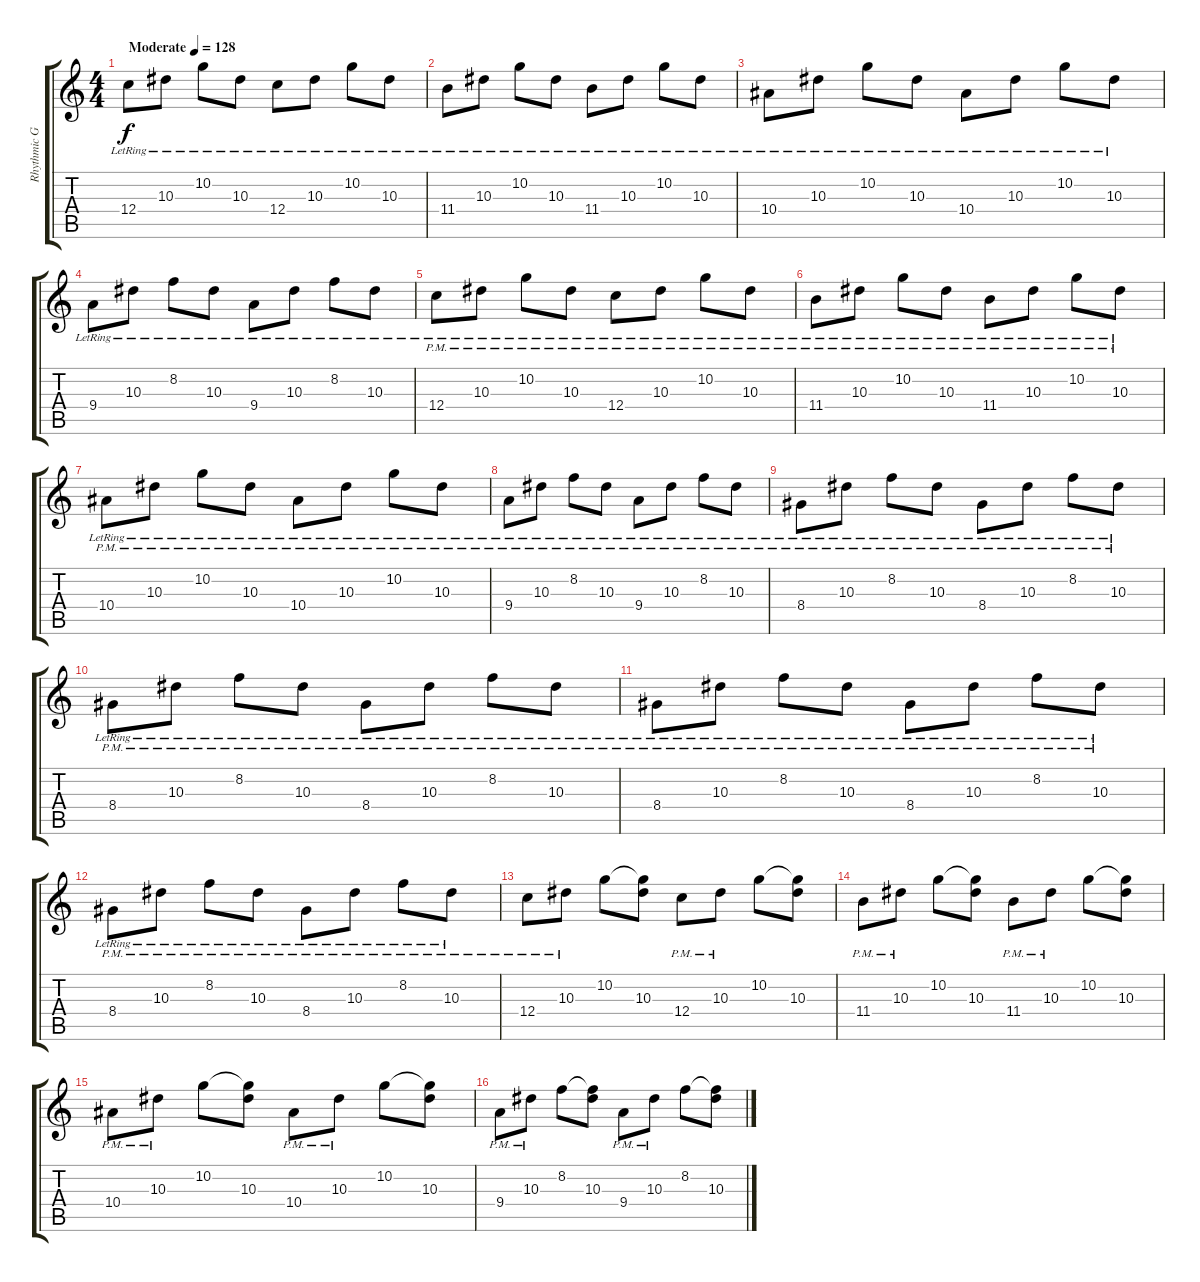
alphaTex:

\track ("Rhythmic Guitar" "Rhythmic G") {instrument distortionguitar}
\staff {score tabs}
\tuning (D4 A3 F3 C3 G2 C2) {hide}
\ts (4 4)
\tempo (128 "Moderate")
\clef g2
\ks c
12.4{lr}.8{dy f instrument electricguitarclean} 10.3{lr}.8 10.2{lr}.8 10.3{lr}.8 12.4{lr}.8 10.3{lr}.8 10.2{lr}.8 10.3{lr}.8 |
11.4{lr}.8 10.3{lr}.8 10.2{lr}.8 10.3{lr}.8 11.4{lr}.8 10.3{lr}.8 10.2{lr}.8 10.3{lr}.8 |
10.4{lr}.8 10.3{lr}.8 10.2{lr}.8 10.3{lr}.8 10.4{lr}.8 10.3{lr}.8 10.2{lr}.8 10.3{lr}.8 |
9.4{lr}.8 10.3{lr}.8 8.2{lr}.8 10.3{lr}.8 9.4{lr}.8 10.3{lr}.8 8.2{lr}.8 10.3{lr}.8 |
12.4{pm lr}.8 10.3{pm lr}.8 10.2{pm lr}.8 10.3{pm lr}.8 12.4{pm lr}.8 10.3{pm lr}.8 10.2{pm lr}.8 10.3{pm lr}.8 |
11.4{pm lr}.8 10.3{pm lr}.8 10.2{pm lr}.8 10.3{pm lr}.8 11.4{pm lr}.8 10.3{pm lr}.8 10.2{pm lr}.8 10.3{pm lr}.8 |
10.4{pm lr}.8 10.3{pm lr}.8 10.2{pm lr}.8 10.3{pm lr}.8 10.4{pm lr}.8 10.3{pm lr}.8 10.2{pm lr}.8 10.3{pm lr}.8 |
9.4{pm lr}.8 10.3{pm lr}.8 8.2{pm lr}.8 10.3{pm lr}.8 9.4{pm lr}.8 10.3{pm lr}.8 8.2{pm lr}.8 10.3{pm lr}.8 |
8.4{pm lr}.8 10.3{pm lr}.8 8.2{pm lr}.8 10.3{pm lr}.8 8.4{pm lr}.8 10.3{pm lr}.8 8.2{pm lr}.8 10.3{pm lr}.8 |
8.4{pm lr}.8 10.3{pm lr}.8 8.2{pm lr}.8 10.3{pm lr}.8 8.4{pm lr}.8 10.3{pm lr}.8 8.2{pm lr}.8 10.3{pm lr}.8 |
8.4{pm lr}.8 10.3{pm lr}.8 8.2{pm lr}.8 10.3{pm lr}.8 8.4{pm lr}.8 10.3{pm lr}.8 8.2{pm lr}.8 10.3{pm lr}.8 |
8.4{pm lr}.8 10.3{pm lr}.8 8.2{pm lr}.8 10.3{pm lr}.8 8.4{pm lr}.8 10.3{pm lr}.8 8.2{pm lr}.8 10.3{pm lr}.8 |
12.4{pm}.8{instrument distortionguitar} 10.3{pm}.8 10.2.8 (10.2{t} 10.3).8 12.4{pm}.8 10.3{pm}.8 10.2.8 (10.2{t} 10.3).8 |
11.4{pm}.8 10.3{pm}.8 10.2.8 (10.2{t} 10.3).8 11.4{pm}.8 10.3{pm}.8 10.2.8 (10.2{t} 10.3).8 |
10.4{pm}.8 10.3{pm}.8 10.2.8 (10.2{t} 10.3).8 10.4{pm}.8 10.3{pm}.8 10.2.8 (10.2{t} 10.3).8 |
9.4{pm}.8 10.3{pm}.8 8.2.8 (8.2{t} 10.3).8 9.4{pm}.8 10.3{pm}.8 8.2.8 (8.2{t} 10.3).8
